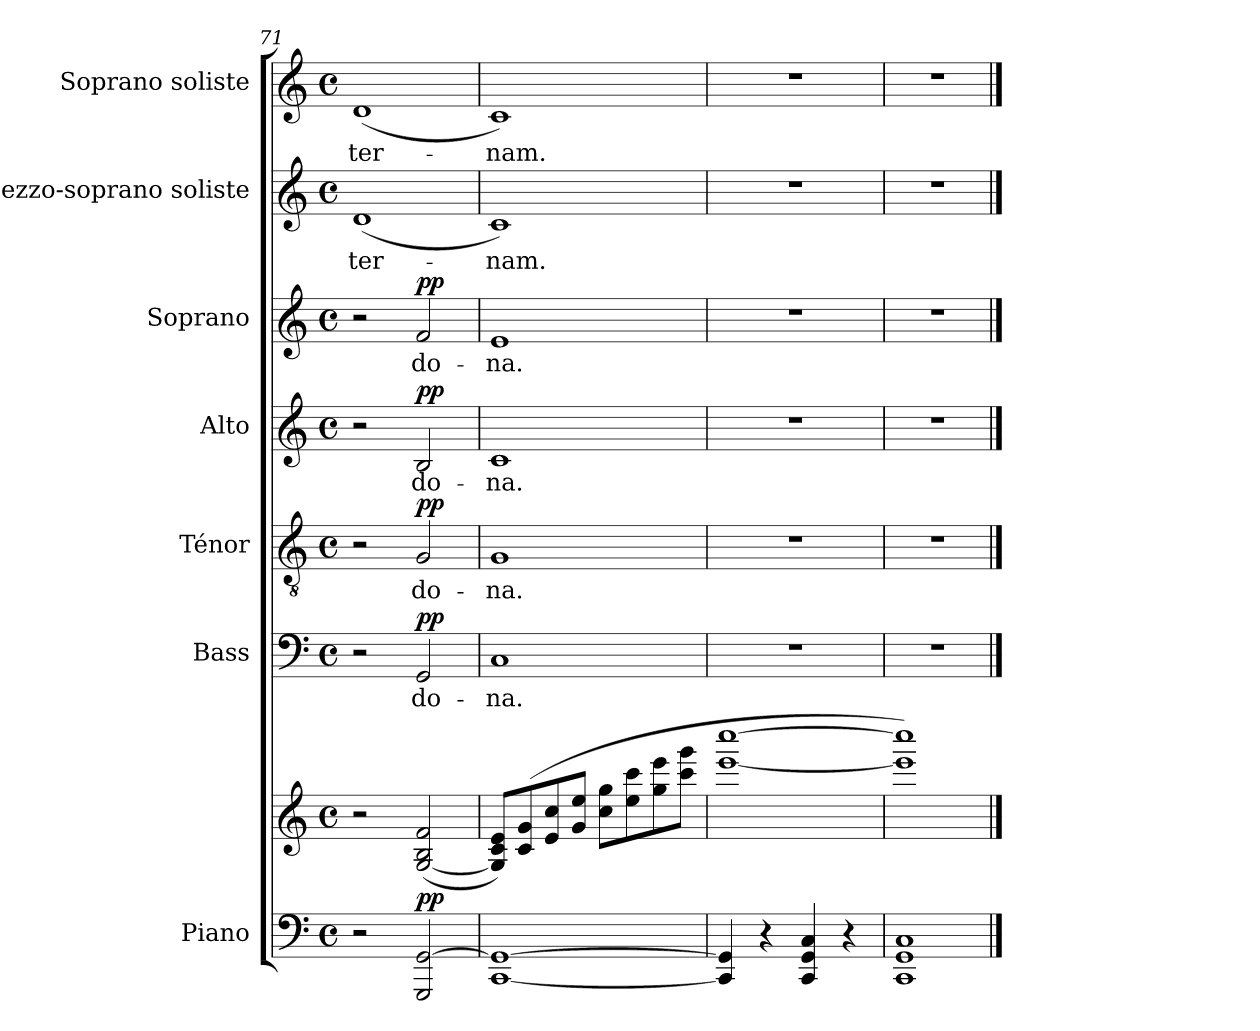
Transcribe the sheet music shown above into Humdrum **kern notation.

**kern	**kern	**dynam	**kern	**text	**dynam	**kern	**text	**dynam	**kern	**text	**dynam	**kern	**text	**dynam	**kern	**text	**kern	**text
*part7	*part7	*part7	*part6	*part6	*part6	*part5	*part5	*part5	*part4	*part4	*part4	*part3	*part3	*part3	*part2	*part2	*part1	*part1
*staff8	*staff7	*staff7/8	*staff6	*staff6	*staff6	*staff5	*staff5	*staff5	*staff4	*staff4	*staff4	*staff3	*staff3	*staff3	*staff2	*staff2	*staff1	*staff1
*I"Piano	*	*	*I"Bass	*	*	*I"Ténor	*	*	*I"Alto	*	*	*I"Soprano	*	*	*I"Mezzo-soprano soliste	*	*I"Soprano soliste	*
*I'Pno.	*	*	*I'B.	*	*	*I'T.	*	*	*I'A.	*	*	*I'S.	*	*	*	*	*	*
*clefF4	*clefG2	*	*clefF4	*	*	*clefGv2	*	*	*clefG2	*	*	*clefG2	*	*	*clefG2	*	*clefG2	*
*k[]	*k[]	*	*k[]	*	*	*k[]	*	*	*k[]	*	*	*k[]	*	*	*k[]	*	*k[]	*
*M4/4	*M4/4	*	*M4/4	*	*	*M4/4	*	*	*M4/4	*	*	*M4/4	*	*	*M4/4	*	*M4/4	*
*met(c)	*met(c)	*	*met(c)	*	*	*met(c)	*	*	*met(c)	*	*	*met(c)	*	*	*met(c)	*	*met(c)	*
=71	=71	=71	=71	=71	=71	=71	=71	=71	=71	=71	=71	=71	=71	=71	=71	=71	=71	=71
2r	2r	.	2r	.	.	2r	.	.	2r	.	.	2r	.	.	(>1d	-ter-	(>1d	-ter-
!	!	!LO:DY:a=2	!	!	!LO:DY:a	!	!	!LO:DY:a	!	!	!LO:DY:a	!	!	!LO:DY:a	!	!	!	!
2GGG/ [2GG/	(>[2G/ 2B/ 2f/	pp	2GG/	do-	pp	2G/	do-	pp	2B/	do-	pp	2f/	do-	pp	.	.	.	.
=72	=72	=72	=72	=72	=72	=72	=72	=72	=72	=72	=72	=72	=72	=72	=72	=72	=72	=72
[1CC 1GG_	8G/] 8c/ 8e/L)	.	1C	-na.	.	1G	-na.	.	1c	-na.	.	1e	-na.	.	1c)	-nam.	1c)	-nam.
.	(8c/ 8g/	.	.	.	.	.	.	.	.	.	.	.	.	.	.	.	.	.
.	8e/ 8cc/	.	.	.	.	.	.	.	.	.	.	.	.	.	.	.	.	.
.	8g/ 8ee/J	.	.	.	.	.	.	.	.	.	.	.	.	.	.	.	.	.
.	8cc\ 8gg\L	.	.	.	.	.	.	.	.	.	.	.	.	.	.	.	.	.
.	8ee\ 8ccc\	.	.	.	.	.	.	.	.	.	.	.	.	.	.	.	.	.
.	8gg\ 8eee\	.	.	.	.	.	.	.	.	.	.	.	.	.	.	.	.	.
.	8ccc\ 8ggg\J	.	.	.	.	.	.	.	.	.	.	.	.	.	.	.	.	.
=73	=73	=73	=73	=73	=73	=73	=73	=73	=73	=73	=73	=73	=73	=73	=73	=73	=73	=73
4CC/] 4GG/]	[1eee [1cccc	.	1r	.	.	1r	.	.	1r	.	.	1r	.	.	1r	.	1r	.
4r	.	.	.	.	.	.	.	.	.	.	.	.	.	.	.	.	.	.
4CC/ 4GG/ 4C/	.	.	.	.	.	.	.	.	.	.	.	.	.	.	.	.	.	.
4r	.	.	.	.	.	.	.	.	.	.	.	.	.	.	.	.	.	.
=74	=74	=74	=74	=74	=74	=74	=74	=74	=74	=74	=74	=74	=74	=74	=74	=74	=74	=74
1CC 1GG 1C	1eee] 1cccc])	.	1r	.	.	1r	.	.	1r	.	.	1r	.	.	1r	.	1r	.
==	==	==	==	==	==	==	==	==	==	==	==	==	==	==	==	==	==	==
*-	*-	*-	*-	*-	*-	*-	*-	*-	*-	*-	*-	*-	*-	*-	*-	*-	*-	*-
